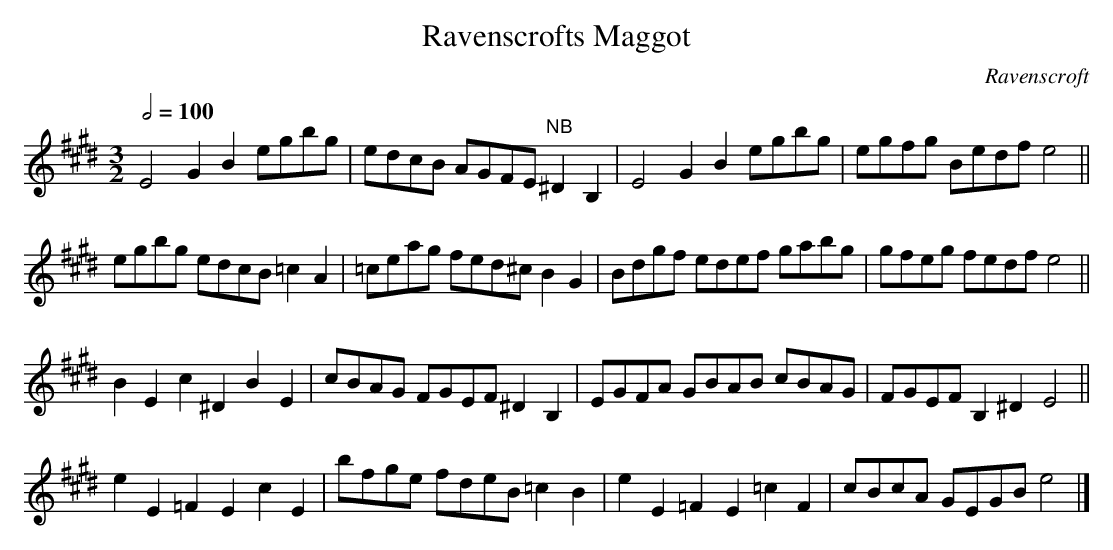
X:1
T:Ravenscrofts Maggot
M:3/2
L:1/8
Q:1/2=100
C:Ravenscroft
K:E
E4G2B2egbg|edcB AGFE"NB"^D2B,2|E4G2B2egbg|egfg Bedfe4||
egbg edcB=c2A2|=ceag fed^cB2G2|Bdgf edef gabg|gfeg fedfe4||
B2E2c2^D2B2E2|cBAG FGEF^D2B,2|EGFA GBAB cBAG|FGEFB,2^D2E4||
e2E2=F2E2c2E2|bfge fdeB =c2B2|e2E2=F2E2=c2F2|cBcA GEGBe4|]
